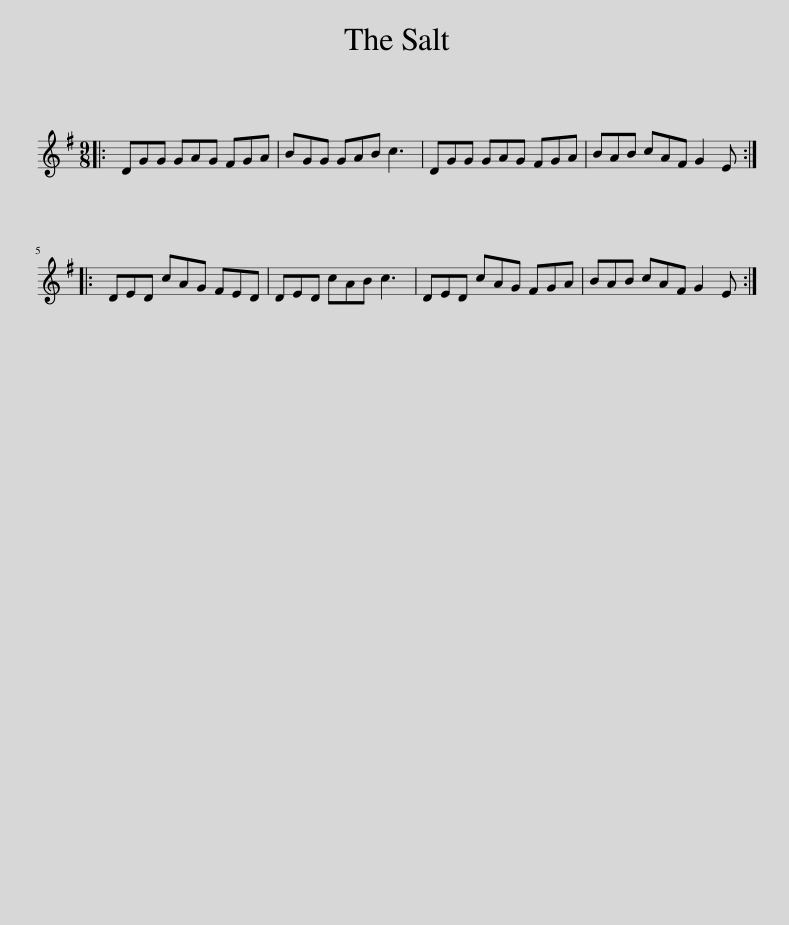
X:1
L:1/8
M:9/8
I:linebreak $
K:G
V:1 treble
V:1
|: DGG GAG FGA | BGG GAB c3 | DGG GAG FGA | BAB cAF G2 E ::$ DED cAG FED | %5
 DED cAB c3 | DED cAG FGA | BAB cAF G2 E :| %8
